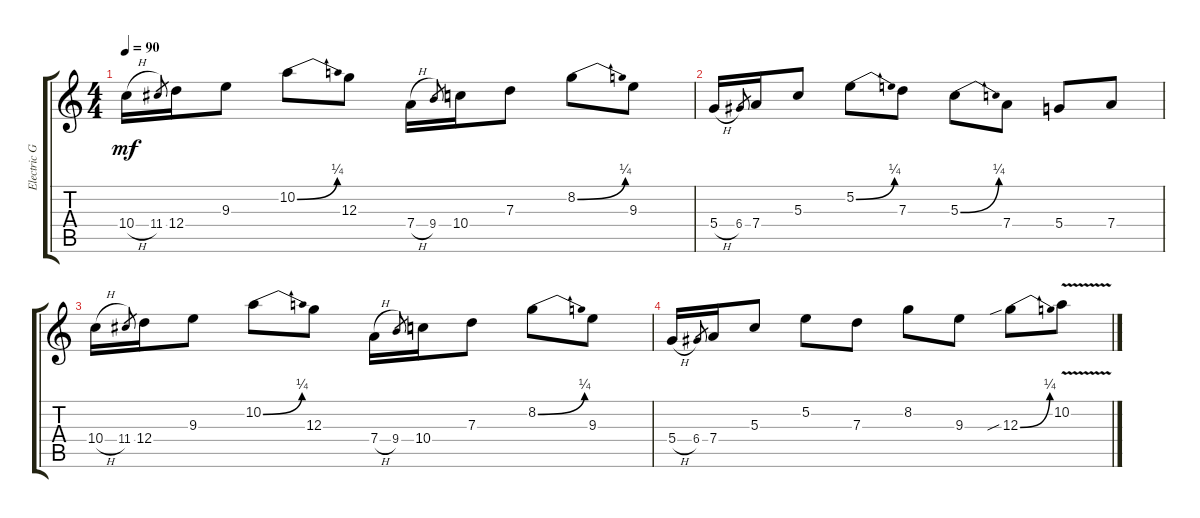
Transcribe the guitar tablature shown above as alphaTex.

\track ("Electric Guitar" "Electric G") {instrument electricguitarclean}
\staff {score tabs}
\tuning (E4 B3 G3 D3 A2 E2) {hide}
\ts (4 4)
\tempo 90
\clef g2
\ks c
10.4{h}.16{dy mf instrument electricguitarclean} 11.4.8{gr} 12.4.16 9.3.8 10.2{be (bend 0 0 60 1)}.8 12.3.8 7.4{h}.16 9.4.8{gr} 10.4.16 7.3.8 8.2{be (bend 0 0 60 1)}.8 9.3.8 |
5.4{h}.16 6.4.8{gr} 7.4.16 5.3.8 5.2{be (bend 0 0 60 1)}.8 7.3.8 5.3{be (bend 0 0 60 1)}.8 7.4.8 5.4.8 7.4.8 |
10.4{h}.16 11.4.8{gr} 12.4.16 9.3.8 10.2{be (bend 0 0 60 1)}.8 12.3.8 7.4{h}.16 9.4.8{gr} 10.4.16 7.3.8 8.2{be (bend 0 0 60 1)}.8 9.3.8 |
5.4{h}.16 6.4.8{gr} 7.4.16 5.3.8 5.2.8 7.3.8 8.2.8 9.3.8 12.3{be (bend 0 0 60 1) sib}.8 10.2{v}.8
